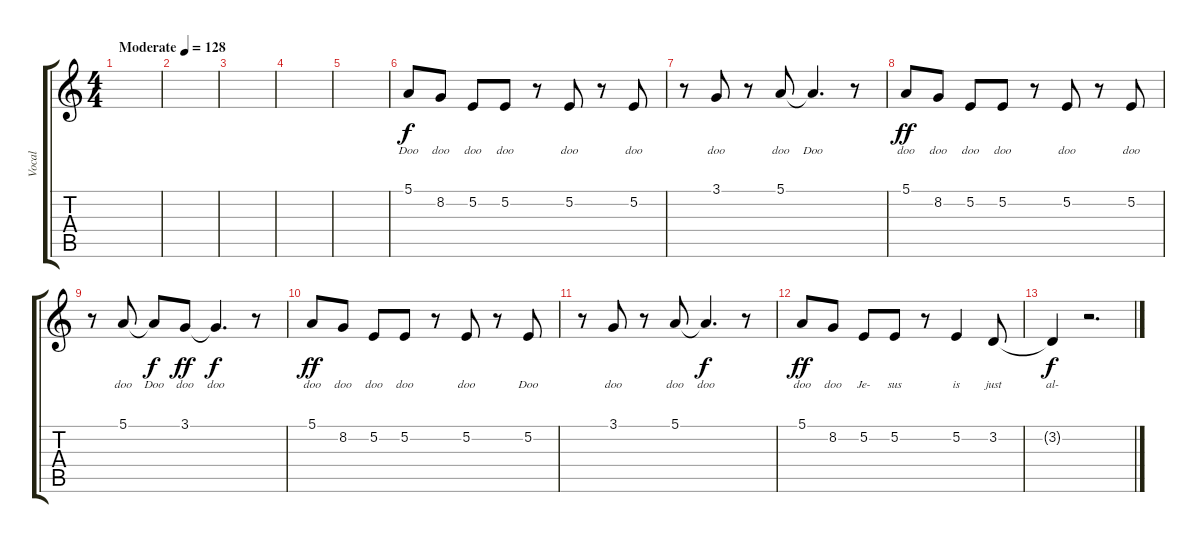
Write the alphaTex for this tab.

\track ("Vocal" "Vocal") {instrument voiceoohs}
\staff {score tabs}
\tuning (E4 B3 G3 D3 A2 E2) {hide}
\ts (4 4)
\tempo (128 "Moderate")
\clef g2
\ks c
|
|
|
|
|
5.1.8{lyrics (0 "Doo") lyrics (1 "") lyrics (2 "") lyrics (3 "") lyrics (4 "")} 8.2.8{lyrics (0 "doo") lyrics (1 "") lyrics (2 "") lyrics (3 "") lyrics (4 "")} 5.2.8{lyrics (0 "doo") lyrics (1 "") lyrics (2 "") lyrics (3 "") lyrics (4 "")} 5.2.8{lyrics (0 "doo") lyrics (1 "") lyrics (2 "") lyrics (3 "") lyrics (4 "")} r.8 5.2.8{lyrics (0 "doo") lyrics (1 "") lyrics (2 "") lyrics (3 "") lyrics (4 "")} r.8 5.2.8{lyrics (0 "doo") lyrics (1 "") lyrics (2 "") lyrics (3 "") lyrics (4 "")} |
r.8 3.1.8{lyrics (0 "doo") lyrics (1 "") lyrics (2 "") lyrics (3 "") lyrics (4 "")} r.8 5.1.8{lyrics (0 "doo") lyrics (1 "") lyrics (2 "") lyrics (3 "") lyrics (4 "")} 5.1{t}.4{d lyrics (0 "Doo") lyrics (1 "") lyrics (2 "") lyrics (3 "") lyrics (4 "") dy f} r.8 |
5.1.8{lyrics (0 "doo") lyrics (1 "") lyrics (2 "") lyrics (3 "") lyrics (4 "") dy ff} 8.2.8{lyrics (0 "doo") lyrics (1 "") lyrics (2 "") lyrics (3 "") lyrics (4 "")} 5.2.8{lyrics (0 "doo") lyrics (1 "") lyrics (2 "") lyrics (3 "") lyrics (4 "")} 5.2.8{lyrics (0 "doo") lyrics (1 "") lyrics (2 "") lyrics (3 "") lyrics (4 "")} r.8 5.2.8{lyrics (0 "doo") lyrics (1 "") lyrics (2 "") lyrics (3 "") lyrics (4 "")} r.8 5.2.8{lyrics (0 "doo") lyrics (1 "") lyrics (2 "") lyrics (3 "") lyrics (4 "")} |
r.8 5.1.8{lyrics (0 "doo") lyrics (1 "") lyrics (2 "") lyrics (3 "") lyrics (4 "")} 5.1{t}.8{lyrics (0 "Doo") lyrics (1 "") lyrics (2 "") lyrics (3 "") lyrics (4 "") dy f} 3.1.8{lyrics (0 "doo") lyrics (1 "") lyrics (2 "") lyrics (3 "") lyrics (4 "") dy ff} 3.1{t}.4{d lyrics (0 "doo") lyrics (1 "") lyrics (2 "") lyrics (3 "") lyrics (4 "") dy f} r.8 |
5.1.8{lyrics (0 "doo") lyrics (1 "") lyrics (2 "") lyrics (3 "") lyrics (4 "") dy ff} 8.2.8{lyrics (0 "doo") lyrics (1 "") lyrics (2 "") lyrics (3 "") lyrics (4 "")} 5.2.8{lyrics (0 "doo") lyrics (1 "") lyrics (2 "") lyrics (3 "") lyrics (4 "")} 5.2.8{lyrics (0 "doo") lyrics (1 "") lyrics (2 "") lyrics (3 "") lyrics (4 "")} r.8 5.2.8{lyrics (0 "doo") lyrics (1 "") lyrics (2 "") lyrics (3 "") lyrics (4 "")} r.8 5.2.8{lyrics (0 "Doo") lyrics (1 "") lyrics (2 "") lyrics (3 "") lyrics (4 "")} |
r.8 3.1.8{lyrics (0 "doo") lyrics (1 "") lyrics (2 "") lyrics (3 "") lyrics (4 "")} r.8 5.1.8{lyrics (0 "doo") lyrics (1 "") lyrics (2 "") lyrics (3 "") lyrics (4 "")} 5.1{t}.4{d lyrics (0 "doo") lyrics (1 "") lyrics (2 "") lyrics (3 "") lyrics (4 "") dy f} r.8 |
5.1.8{lyrics (0 "doo") lyrics (1 "") lyrics (2 "") lyrics (3 "") lyrics (4 "") dy ff} 8.2.8{lyrics (0 "doo") lyrics (1 "") lyrics (2 "") lyrics (3 "") lyrics (4 "")} 5.2.8{lyrics (0 "Je-") lyrics (1 "") lyrics (2 "") lyrics (3 "") lyrics (4 "")} 5.2.8{lyrics (0 "sus") lyrics (1 "") lyrics (2 "") lyrics (3 "") lyrics (4 "")} r.8 5.2.4{lyrics (0 "is") lyrics (1 "") lyrics (2 "") lyrics (3 "") lyrics (4 "")} 3.2.8{lyrics (0 "just") lyrics (1 "") lyrics (2 "") lyrics (3 "") lyrics (4 "")} |
3.2{t}.4{lyrics (0 "al-") lyrics (1 "") lyrics (2 "") lyrics (3 "") lyrics (4 "") dy f} r.2{d}
